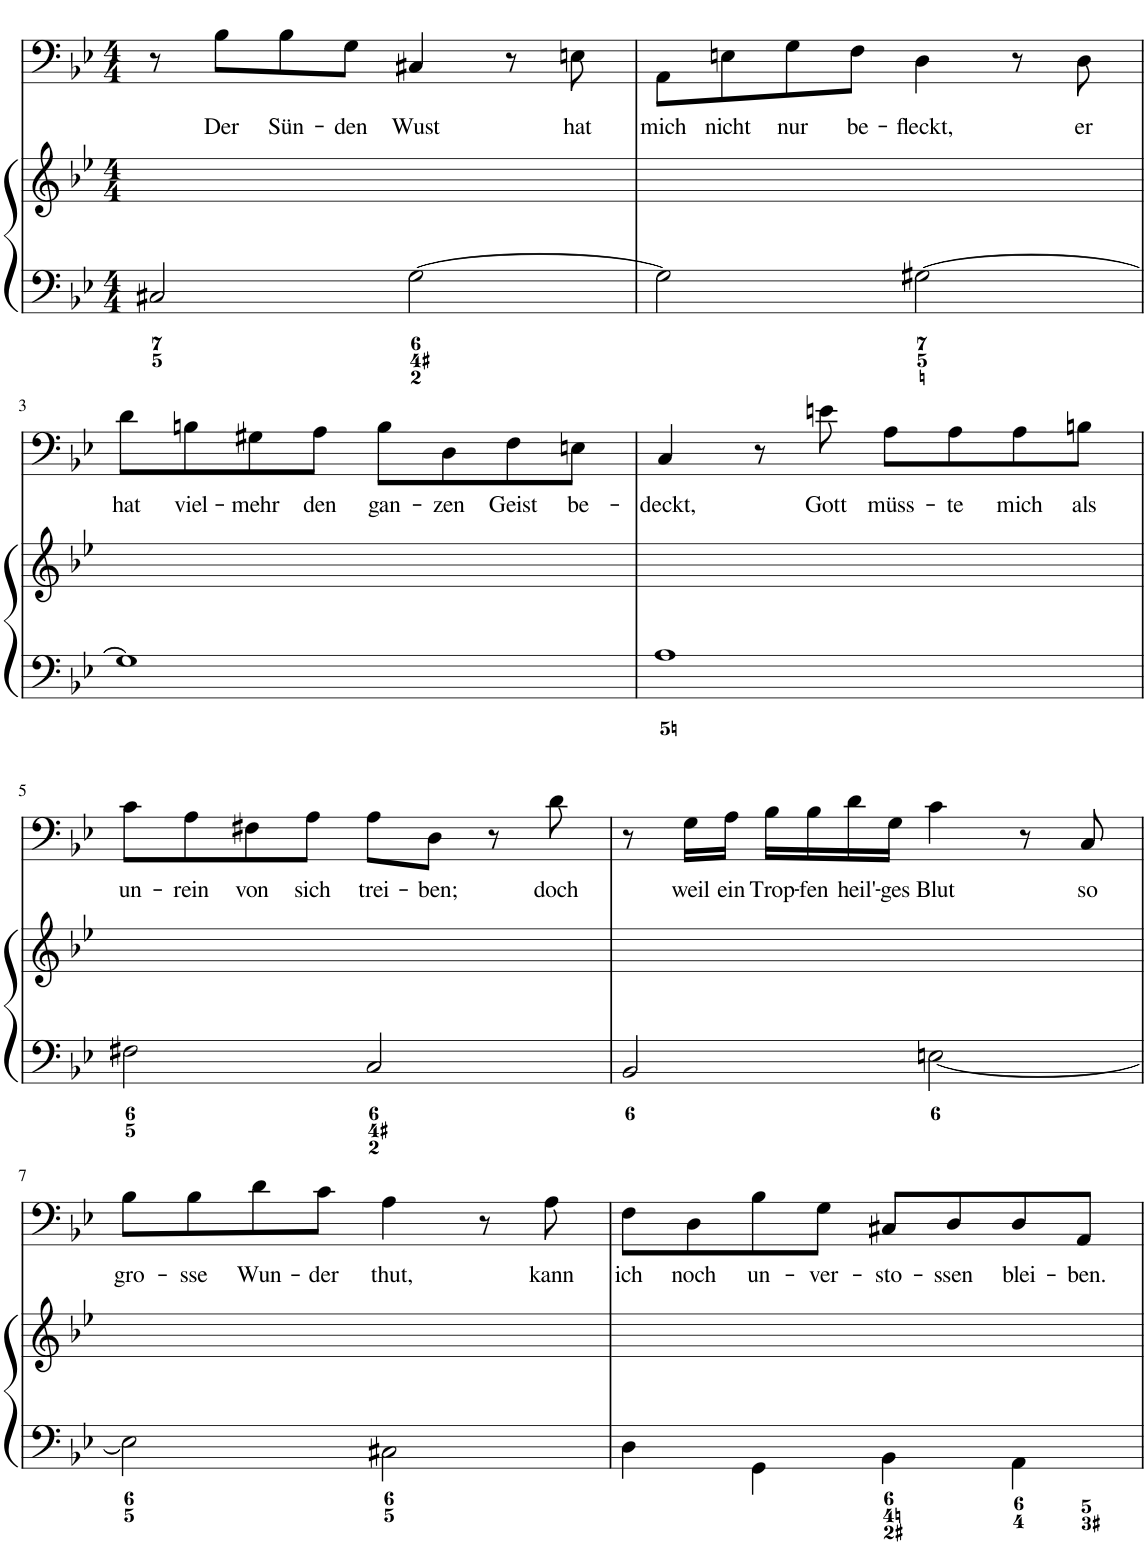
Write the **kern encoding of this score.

**kern	**kern	**kern	**text
*part2	*part2	*part1	*part1
*staff3	*staff2	*staff1	*staff1
*I"Midi_1	*	*I"Midi_1	*
*clefF4	*clefG2	*clefF4	*
*k[b-e-]	*k[b-e-]	*k[b-e-]	*
*B-:	*B-:	*B-:	*
*M4/4	*M4/4	*M4/4	*
=1	=1	=1	=1
2C#X/	1ryy	8r	.
!	!	!	!LO:LY:b
.	.	8B-\L	Der
!	!	!	!LO:LY:b
.	.	8B-\	Sün-
!	!	!	!LO:LY:b
.	.	8G\J	-den
!	!	!	!LO:LY:b
[2G\	.	4C#X/	Wust
.	.	8r	.
!	!	!	!LO:LY:b
.	.	8En\	hat
=2	=2	=2	=2
!	!	!	!LO:LY:b
2G\]	1ryy	8AA\L	mich
!	!	!	!LO:LY:b
.	.	8En\	nicht
!	!	!	!LO:LY:b
.	.	8G\	nur
!	!	!	!LO:LY:b
.	.	8F\J	be-
!	!	!	!LO:LY:b
[2G#X\	.	4D\	-fleckt,
.	.	8r	.
!	!	!	!LO:LY:b
.	.	8D\	er
!!LO:LB:g=z
=3	=3	=3	=3
!	!	!	!LO:LY:b
1G#]	1ryy	8d\L	hat
!	!	!	!LO:LY:b
.	.	8Bn\	viel-
!	!	!	!LO:LY:b
.	.	8G#X\	-mehr
!	!	!	!LO:LY:b
.	.	8A\J	den
!	!	!	!LO:LY:b
.	.	8B\L	gan-
!	!	!	!LO:LY:b
.	.	8D\	-zen
!	!	!	!LO:LY:b
.	.	8F\	Geist
!	!	!	!LO:LY:b
.	.	8En\J	be-
=4	=4	=4	=4
!	!	!	!LO:LY:b
1A	1ryy	4C/	-deckt,
.	.	8r	.
!	!	!	!LO:LY:b
.	.	8en\	Gott
!	!	!	!LO:LY:b
.	.	8A\L	müss-
!	!	!	!LO:LY:b
.	.	8A\	-te
!	!	!	!LO:LY:b
.	.	8A\	mich
!	!	!	!LO:LY:b
.	.	8Bn\J	als
!!LO:LB:g=z
=5	=5	=5	=5
!	!	!	!LO:LY:b
2F#X\	1ryy	8c\L	un-
!	!	!	!LO:LY:b
.	.	8A\	-rein
!	!	!	!LO:LY:b
.	.	8F#X\	von
!	!	!	!LO:LY:b
.	.	8A\J	sich
!	!	!	!LO:LY:b
2C/	.	8A\L	trei-
!	!	!	!LO:LY:b
.	.	8D\J	-ben;
.	.	8r	.
!	!	!	!LO:LY:b
.	.	8d\	doch
=6	=6	=6	=6
2BB-/	1ryy	8r	.
!	!	!	!LO:LY:b
.	.	16G\LL	weil
!	!	!	!LO:LY:b
.	.	16A\JJ	ein
!	!	!	!LO:LY:b
.	.	16B-\LL	Trop-
!	!	!	!LO:LY:b
.	.	16B-\	-fen
!	!	!	!LO:LY:b
.	.	16d\	heil'-
!	!	!	!LO:LY:b
.	.	16G\JJ	-ges
!	!	!	!LO:LY:b
[2En\	.	4c\	Blut
.	.	8r	.
!	!	!	!LO:LY:b
.	.	8C/	so
!!LO:LB:g=z
=7	=7	=7	=7
*^	*	*	*
!	!	!	!	!LO:LY:b
1ryy	2E\]	1ryy	8B-\L	gro-
!	!	!	!	!LO:LY:b
.	.	.	8B-\	-sse
!	!	!	!	!LO:LY:b
.	.	.	8d\	Wun-
!	!	!	!	!LO:LY:b
.	.	.	8c\J	-der
!	!	!	!	!LO:LY:b
.	2C#X\	.	4A\	thut,
.	.	.	8r	.
!	!	!	!	!LO:LY:b
.	.	.	8A\	kann
=8	=8	=8	=8	=8
!	!	!	!	!LO:LY:b
2ryy	4D\	1ryy	8F\L	ich
!	!	!	!	!LO:LY:b
.	.	.	8D\	noch
!	!	!	!	!LO:LY:b
.	4GG\	.	8B-\	un-
!	!	!	!	!LO:LY:b
.	.	.	8G\J	-ver-
!	!	!	!	!LO:LY:b
4ryy	4BB-\	.	8C#X/L	-sto-
!	!	!	!	!LO:LY:b
.	.	.	8D/	-ssen
!	!	!	!	!LO:LY:b
8ryy	4AA\	.	8D/	blei-
!	!	!	!	!LO:LY:b
8ryy	.	.	8AA/J	-ben.
*v	*v	*	*	*
=	=	=	=
*-	*-	*-	*-
